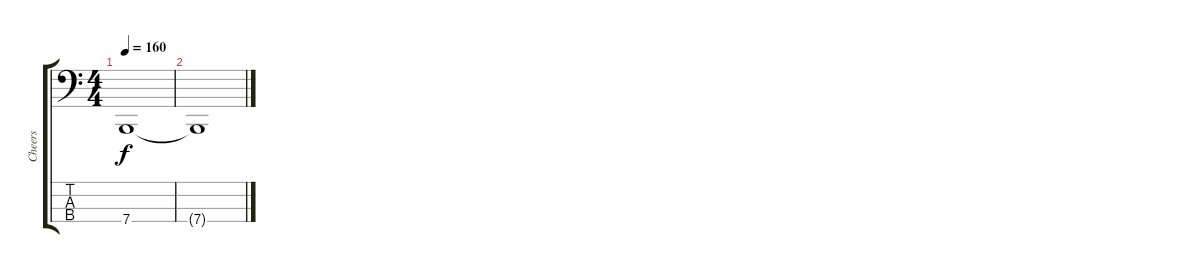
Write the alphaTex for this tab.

\track ("Cheers" "Cheers") {instrument lead2sawtooth}
\staff {score tabs}
\tuning (G2 D2 A1 E1) {hide}
\ts (4 4)
\tempo 160
\clef f4
\ks c
7.4{t}.1{dy f volume 8} |
7.4{t}.1{volume 3}
